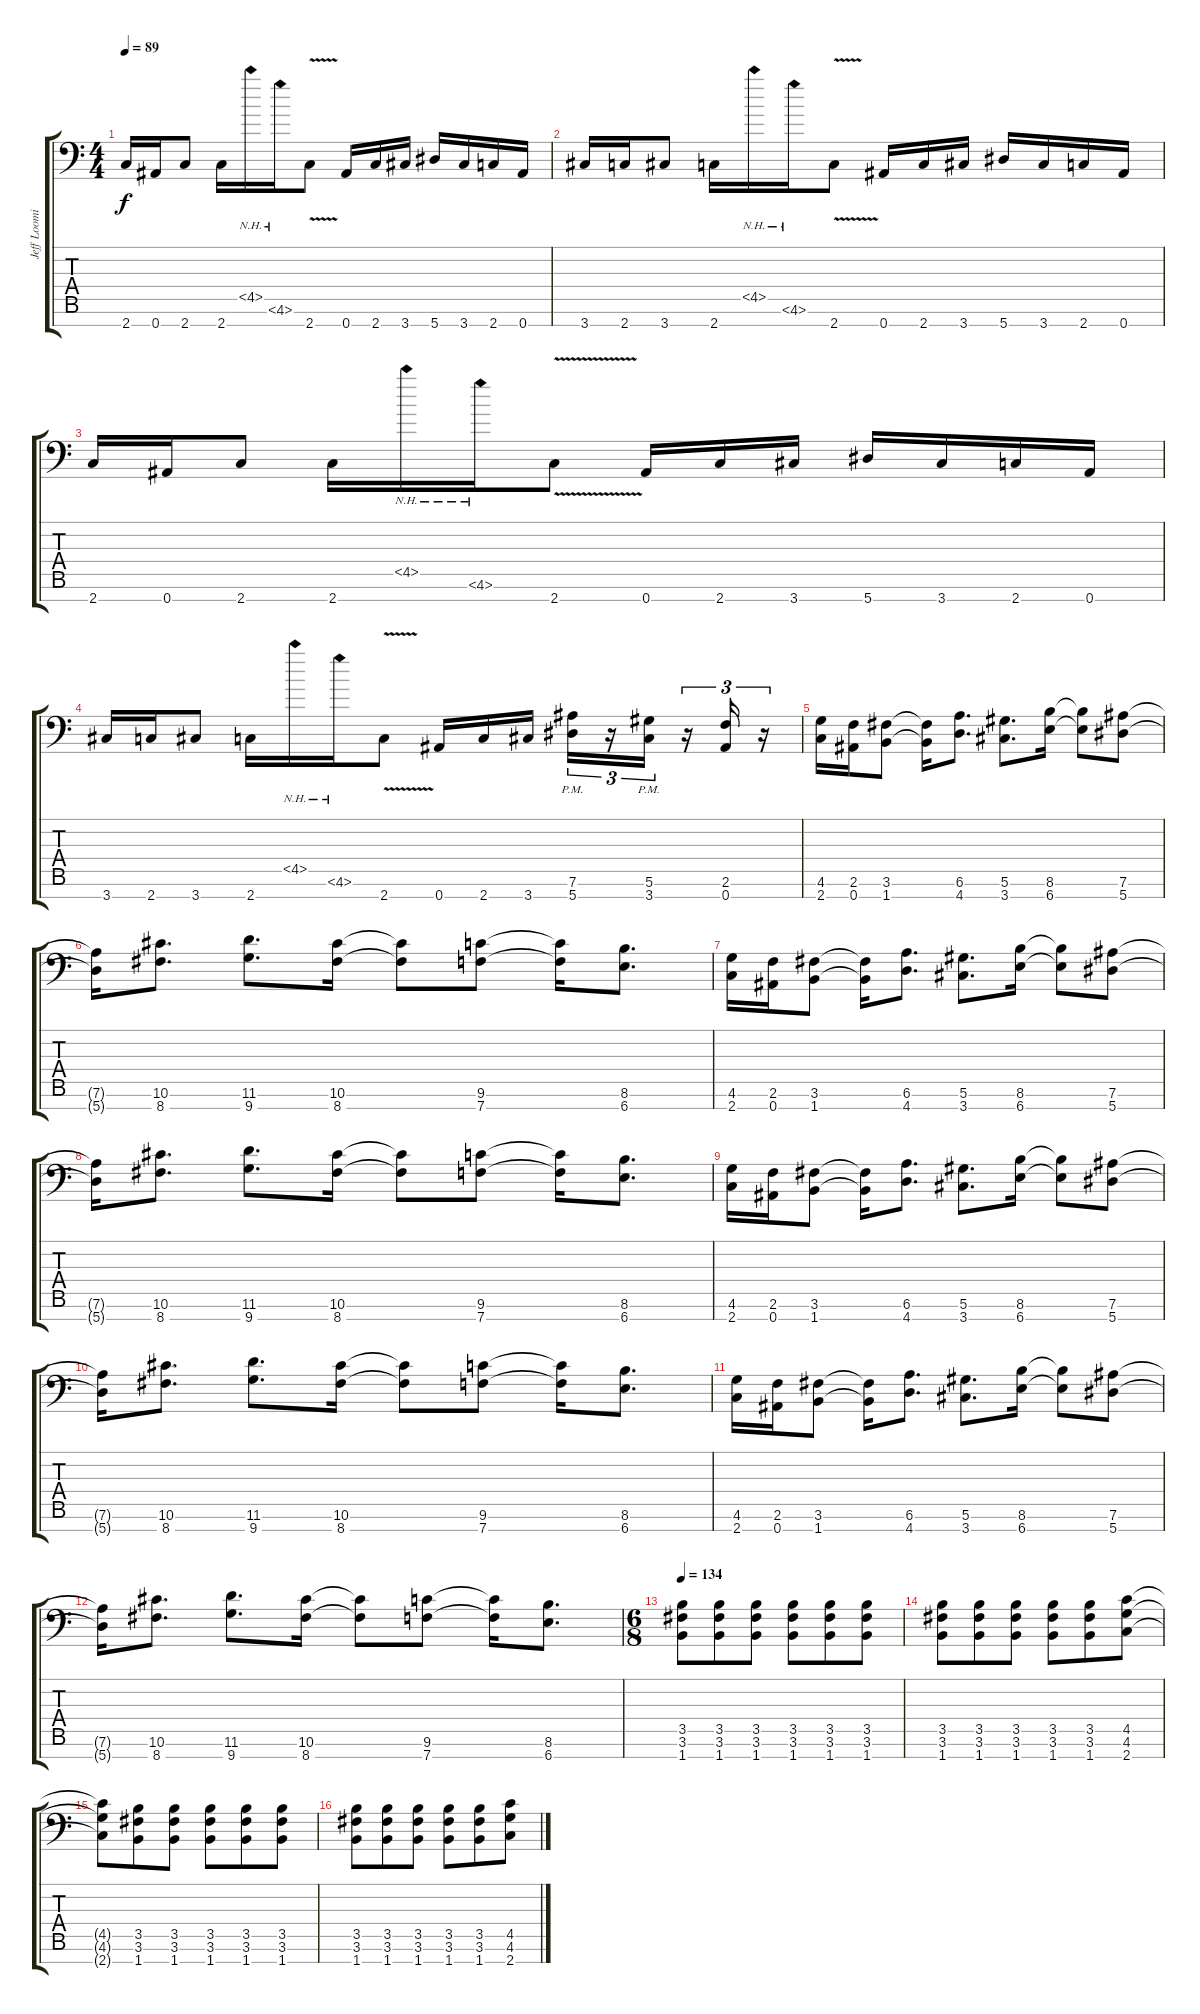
\track ("Jeff Loomis" "Jeff Loomi") {instrument distortionguitar}
\staff {score tabs}
\tuning (Eb4 Bb3 Gb3 Db3 Ab2 Eb2 Bb1) {hide}
\ts (4 4)
\tempo 89
\clef f4
\ks c
2.7.16{dy f} 0.7.16 2.7.8 2.7.16 4.5{nh}.16 4.6{nh}.16 2.7{v}.8 0.7.16 2.7.16 3.7.16 5.7.16 3.7.16 2.7.16 0.7.16 |
3.7.16 2.7.16 3.7.8 2.7.16 4.5{nh}.16 4.6{nh}.16 2.7{v}.8 0.7.16 2.7.16 3.7.16 5.7.16 3.7.16 2.7.16 0.7.16 |
2.7.16 0.7.16 2.7.8 2.7.16 4.5{nh}.16 4.6{nh}.16 2.7{v}.8 0.7.16 2.7.16 3.7.16 5.7.16 3.7.16 2.7.16 0.7.16 |
3.7.16 2.7.16 3.7.8 2.7.16 4.5{nh}.16 4.6{nh}.16 2.7{v}.8 0.7.16 2.7.16 3.7.16 (7.6{pm} 5.7{pm}).16{tu (3 2)} r.16{tu (3 2)} (5.6{pm} 3.7{pm}).16{tu (3 2)} r.16{tu (3 2)} (2.6 0.7).16{tu (3 2)} r.16{tu (3 2)} |
(4.6 2.7).16 (2.6 0.7).16 (3.6 1.7).8 (3.6{t} 1.7{t}).16 (6.6 4.7).8{d} (5.6 3.7).8{d} (8.6 6.7).16 (8.6{t} 6.7{t}).8 (7.6 5.7).8 |
(7.6{t} 5.7{t}).16 (10.6 8.7).8{d} (11.6 9.7).8{d} (10.6 8.7).16 (10.6{t} 8.7{t}).8 (9.6 7.7).8 (9.6{t} 7.7{t}).16 (8.6 6.7).8{d} |
(4.6 2.7).16 (2.6 0.7).16 (3.6 1.7).8 (3.6{t} 1.7{t}).16 (6.6 4.7).8{d} (5.6 3.7).8{d} (8.6 6.7).16 (8.6{t} 6.7{t}).8 (7.6 5.7).8 |
(7.6{t} 5.7{t}).16 (10.6 8.7).8{d} (11.6 9.7).8{d} (10.6 8.7).16 (10.6{t} 8.7{t}).8 (9.6 7.7).8 (9.6{t} 7.7{t}).16 (8.6 6.7).8{d} |
(4.6 2.7).16 (2.6 0.7).16 (3.6 1.7).8 (3.6{t} 1.7{t}).16 (6.6 4.7).8{d} (5.6 3.7).8{d} (8.6 6.7).16 (8.6{t} 6.7{t}).8 (7.6 5.7).8 |
(7.6{t} 5.7{t}).16 (10.6 8.7).8{d} (11.6 9.7).8{d} (10.6 8.7).16 (10.6{t} 8.7{t}).8 (9.6 7.7).8 (9.6{t} 7.7{t}).16 (8.6 6.7).8{d} |
(4.6 2.7).16 (2.6 0.7).16 (3.6 1.7).8 (3.6{t} 1.7{t}).16 (6.6 4.7).8{d} (5.6 3.7).8{d} (8.6 6.7).16 (8.6{t} 6.7{t}).8 (7.6 5.7).8 |
(7.6{t} 5.7{t}).16 (10.6 8.7).8{d} (11.6 9.7).8{d} (10.6 8.7).16 (10.6{t} 8.7{t}).8 (9.6 7.7).8 (9.6{t} 7.7{t}).16 (8.6 6.7).8{d} |
\ts (6 8)
\tempo 134
(3.5 3.6 1.7).8 (3.5 3.6 1.7).8 (3.5 3.6 1.7).8 (3.5 3.6 1.7).8 (3.5 3.6 1.7).8 (3.5 3.6 1.7).8 |
(3.5 3.6 1.7).8 (3.5 3.6 1.7).8 (3.5 3.6 1.7).8 (3.5 3.6 1.7).8 (3.5 3.6 1.7).8 (4.5 4.6 2.7).8 |
(4.5{t} 4.6{t} 2.7{t}).8 (3.5 3.6 1.7).8 (3.5 3.6 1.7).8 (3.5 3.6 1.7).8 (3.5 3.6 1.7).8 (3.5 3.6 1.7).8 |
(3.5 3.6 1.7).8 (3.5 3.6 1.7).8 (3.5 3.6 1.7).8 (3.5 3.6 1.7).8 (3.5 3.6 1.7).8 (4.5 4.6 2.7).8
